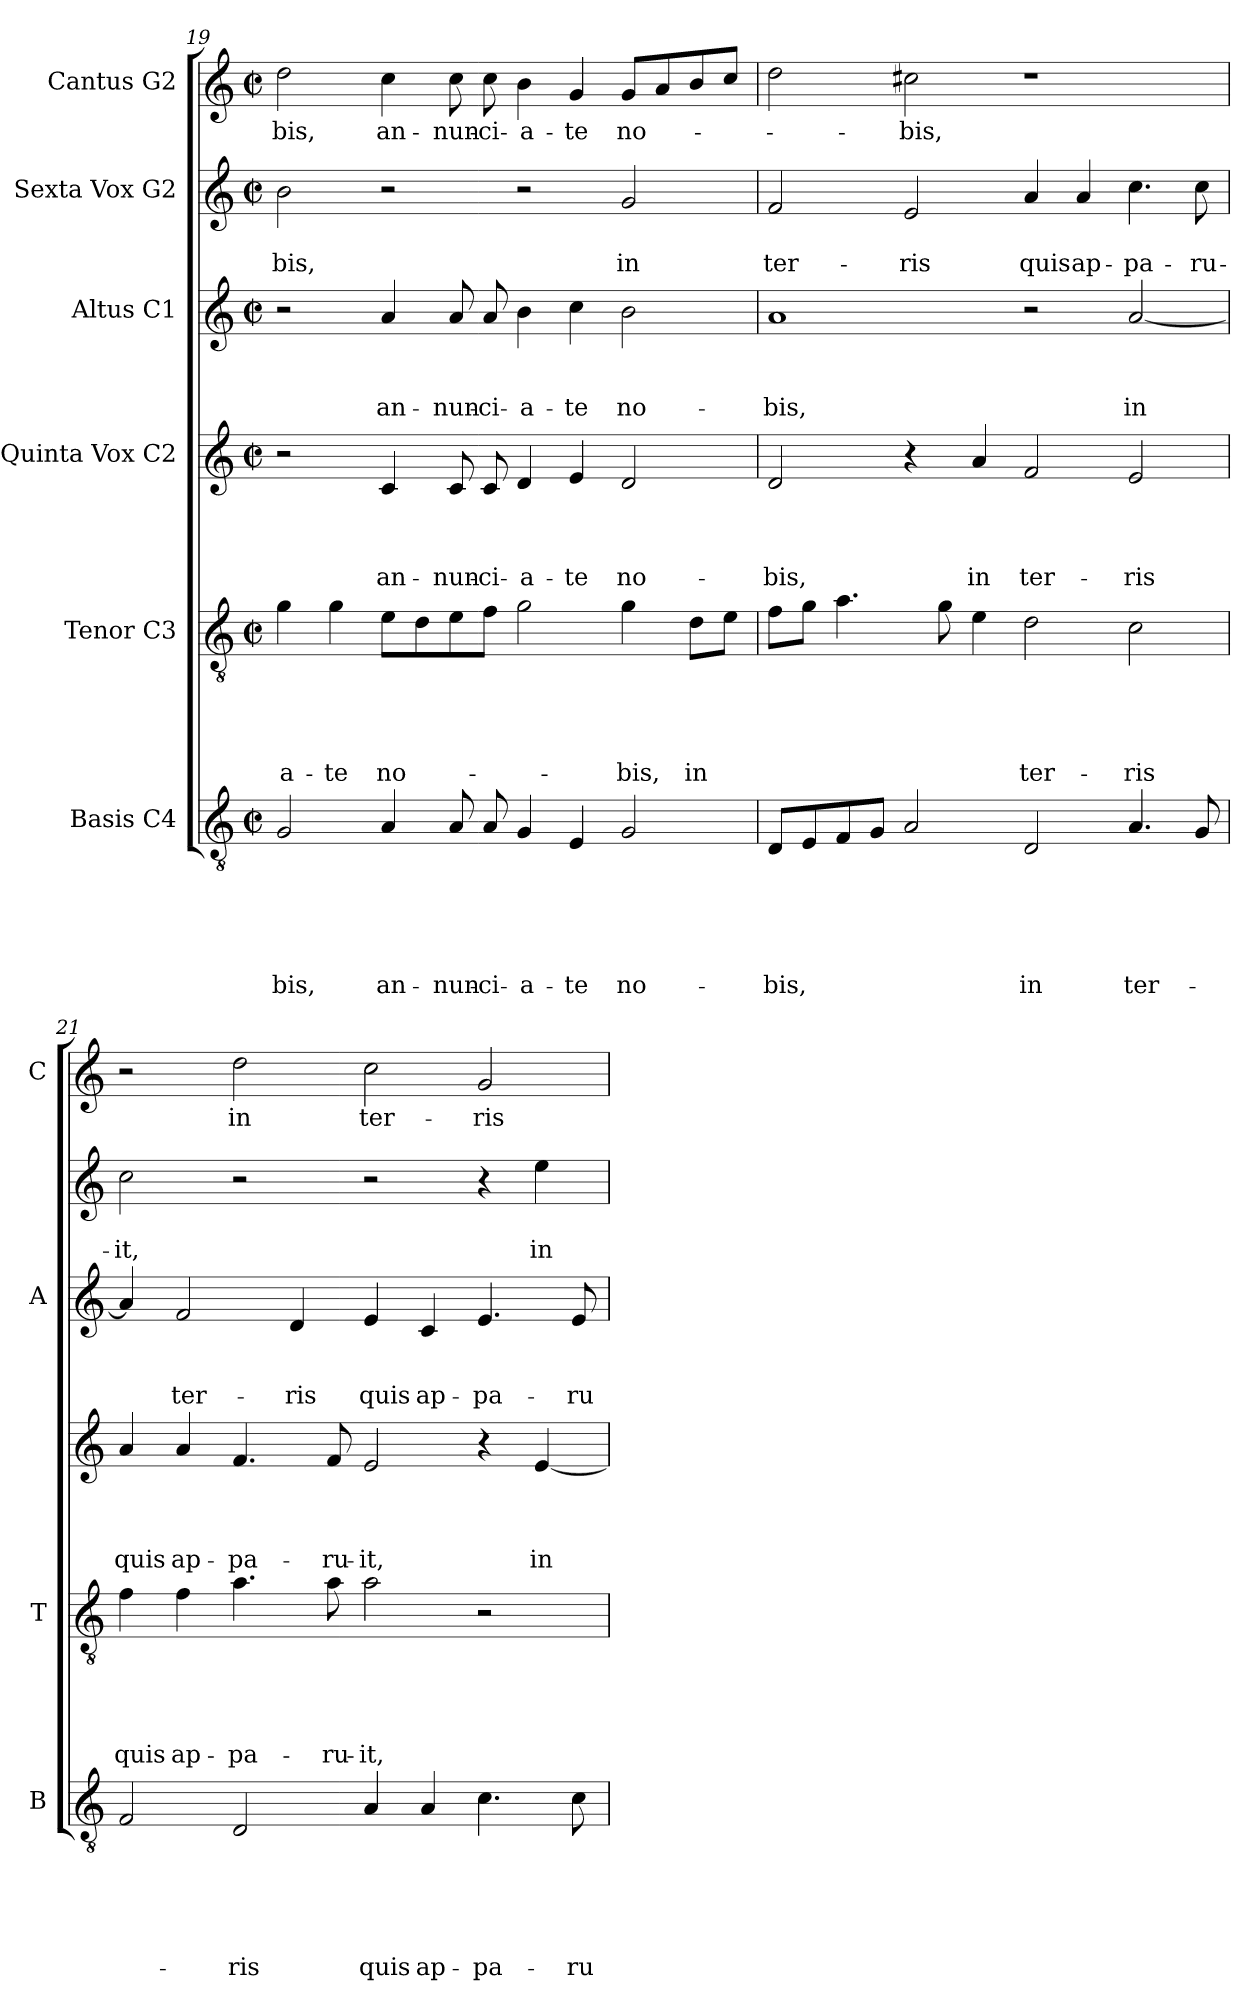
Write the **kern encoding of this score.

**kern	**text	**text	**text	**text	**text	**text	**kern	**text	**text	**text	**text	**text	**kern	**text	**text	**text	**text	**kern	**text	**text	**text	**kern	**text	**text	**kern	**text
*part6	*part6	*part6	*part6	*part6	*part6	*part6	*part5	*part5	*part5	*part5	*part5	*part5	*part4	*part4	*part4	*part4	*part4	*part3	*part3	*part3	*part3	*part2	*part2	*part2	*part1	*part1
*staff6	*staff6	*staff6	*staff6	*staff6	*staff6	*staff6	*staff5	*staff5	*staff5	*staff5	*staff5	*staff5	*staff4	*staff4	*staff4	*staff4	*staff4	*staff3	*staff3	*staff3	*staff3	*staff2	*staff2	*staff2	*staff1	*staff1
*I"Basis C4	*	*	*	*	*	*	*I"Tenor C3	*	*	*	*	*	*I"Quinta Vox C2	*	*	*	*	*I"Altus C1	*	*	*	*I"Sexta Vox G2	*	*	*I"Cantus G2	*
*I'B	*	*	*	*	*	*	*I'T	*	*	*	*	*	*	*	*	*	*	*I'A	*	*	*	*	*	*	*I'C	*
!!LO:PB:g=z
*clefGv2	*	*	*	*	*	*	*clefGv2	*	*	*	*	*	*clefG2	*	*	*	*	*clefG2	*	*	*	*clefG2	*	*	*clefG2	*
*k[]	*	*	*	*	*	*	*k[]	*	*	*	*	*	*k[]	*	*	*	*	*k[]	*	*	*	*k[]	*	*	*k[]	*
*C:	*	*	*	*	*	*	*C:	*	*	*	*	*	*C:	*	*	*	*	*C:	*	*	*	*C:	*	*	*C:	*
*M2/2	*	*	*	*	*	*	*M2/2	*	*	*	*	*	*M2/2	*	*	*	*	*M2/2	*	*	*	*M2/2	*	*	*M2/2	*
*met(c|)	*	*	*	*	*	*	*met(c|)	*	*	*	*	*	*met(c|)	*	*	*	*	*met(c|)	*	*	*	*met(c|)	*	*	*met(c|)	*
=19	=19	=19	=19	=19	=19	=19	=19	=19	=19	=19	=19	=19	=19	=19	=19	=19	=19	=19	=19	=19	=19	=19	=19	=19	=19	=19
!	!	!	!	!	!	!LO:LY:b	!	!	!	!	!	!LO:LY:b	!	!	!	!	!	!	!	!	!	!	!	!LO:LY:b	!	!LO:LY:b
2G/	.	.	.	.	.	-bis,	4g\	.	.	.	.	-a-	2r	.	.	.	.	2r	.	.	.	2b\	.	-bis,	2dd\	-bis,
!	!	!	!	!	!	!	!	!	!	!	!	!LO:LY:b	!	!	!	!	!	!	!	!	!	!	!	!	!	!
.	.	.	.	.	.	.	4g\	.	.	.	.	-te	.	.	.	.	.	.	.	.	.	.	.	.	.	.
!	!	!	!	!	!	!LO:LY:b	!	!	!	!	!	!LO:LY:b	!	!	!	!	!LO:LY:b	!	!	!	!LO:LY:b	!	!	!	!	!LO:LY:b
4A/	.	.	.	.	.	an-	8e\L	.	.	.	.	no-	4c/	.	.	.	an-	4a/	.	.	an-	2r	.	.	4cc\	an-
.	.	.	.	.	.	.	8d\	.	.	.	.	.	.	.	.	.	.	.	.	.	.	.	.	.	.	.
!	!	!	!	!	!	!LO:LY:b	!	!	!	!	!	!	!	!	!	!	!LO:LY:b	!	!	!	!LO:LY:b	!	!	!	!	!LO:LY:b
8A/	.	.	.	.	.	-nun-	8e\	.	.	.	.	.	8c/	.	.	.	-nun-	8a/	.	.	-nun-	.	.	.	8cc\	-nun-
!	!	!	!	!	!	!LO:LY:b	!	!	!	!	!	!	!	!	!	!	!LO:LY:b	!	!	!	!LO:LY:b	!	!	!	!	!LO:LY:b
8A/	.	.	.	.	.	-ci-	8f\J	.	.	.	.	.	8c/	.	.	.	-ci-	8a/	.	.	-ci-	.	.	.	8cc\	-ci-
!	!	!	!	!	!	!LO:LY:b	!	!	!	!	!	!	!	!	!	!	!LO:LY:b	!	!	!	!LO:LY:b	!	!	!	!	!LO:LY:b
4G/	.	.	.	.	.	-a-	2g\	.	.	.	.	.	4d/	.	.	.	-a-	4b\	.	.	-a-	2r	.	.	4b\	-a-
!	!	!	!	!	!	!LO:LY:b	!	!	!	!	!	!	!	!	!	!	!LO:LY:b	!	!	!	!LO:LY:b	!	!	!	!	!LO:LY:b
4E/	.	.	.	.	.	-te	.	.	.	.	.	.	4e/	.	.	.	-te	4cc\	.	.	-te	.	.	.	4g/	-te
!	!	!	!	!	!	!LO:LY:b	!	!	!	!	!	!LO:LY:b	!	!	!	!	!LO:LY:b	!	!	!	!LO:LY:b	!	!	!LO:LY:b	!	!LO:LY:b
2G/	.	.	.	.	.	no-	4g\	.	.	.	.	-bis,	2d/	.	.	.	no-	2b\	.	.	no-	2g/	.	in	8g/L	no-
.	.	.	.	.	.	.	.	.	.	.	.	.	.	.	.	.	.	.	.	.	.	.	.	.	8a/	.
!	!	!	!	!	!	!	!	!	!	!	!	!LO:LY:b	!	!	!	!	!	!	!	!	!	!	!	!	!	!
.	.	.	.	.	.	.	8d\L	.	.	.	.	in	.	.	.	.	.	.	.	.	.	.	.	.	8b/	.
.	.	.	.	.	.	.	8e\J	.	.	.	.	.	.	.	.	.	.	.	.	.	.	.	.	.	8cc/J	.
=20	=20	=20	=20	=20	=20	=20	=20	=20	=20	=20	=20	=20	=20	=20	=20	=20	=20	=20	=20	=20	=20	=20	=20	=20	=20	=20
!	!	!	!	!	!	!LO:LY:b	!	!	!	!	!	!	!	!	!	!	!LO:LY:b	!	!	!	!LO:LY:b	!	!	!LO:LY:b	!	!
8D/L	.	.	.	.	.	-bis,	8f\L	.	.	.	.	.	2d/	.	.	.	-bis,	1a	.	.	-bis,	2f/	.	ter-	2dd\	.
8E/	.	.	.	.	.	.	8g\J	.	.	.	.	.	.	.	.	.	.	.	.	.	.	.	.	.	.	.
8F/	.	.	.	.	.	.	4.a\	.	.	.	.	.	.	.	.	.	.	.	.	.	.	.	.	.	.	.
8G/J	.	.	.	.	.	.	.	.	.	.	.	.	.	.	.	.	.	.	.	.	.	.	.	.	.	.
!	!	!	!	!	!	!	!	!	!	!	!	!	!	!	!	!	!	!	!	!	!	!	!	!LO:LY:b	!	!LO:LY:b
2A/	.	.	.	.	.	.	.	.	.	.	.	.	4r	.	.	.	.	.	.	.	.	2e/	.	-ris	2cc#X\	-bis,
.	.	.	.	.	.	.	8g\	.	.	.	.	.	.	.	.	.	.	.	.	.	.	.	.	.	.	.
!	!	!	!	!	!	!	!	!	!	!	!	!	!	!	!	!	!LO:LY:b	!	!	!	!	!	!	!	!	!
.	.	.	.	.	.	.	4e\	.	.	.	.	.	4a/	.	.	.	in	.	.	.	.	.	.	.	.	.
!	!	!	!	!	!	!LO:LY:b	!	!	!	!	!	!LO:LY:b	!	!	!	!	!LO:LY:b	!	!	!	!	!	!	!LO:LY:b	!	!
2D/	.	.	.	.	.	in	2d\	.	.	.	.	ter-	2f/	.	.	.	ter-	2r	.	.	.	4a/	.	quis	1r	.
!	!	!	!	!	!	!	!	!	!	!	!	!	!	!	!	!	!	!	!	!	!	!	!	!LO:LY:b	!	!
.	.	.	.	.	.	.	.	.	.	.	.	.	.	.	.	.	.	.	.	.	.	4a/	.	ap-	.	.
!	!	!	!	!	!	!LO:LY:b	!	!	!	!	!	!LO:LY:b	!	!	!	!	!LO:LY:b	!	!	!	!LO:LY:b	!	!	!LO:LY:b	!	!
4.A/	.	.	.	.	.	ter-	2c\	.	.	.	.	-ris	2e/	.	.	.	-ris	[2a/	.	.	in	4.cc\	.	-pa-	.	.
!	!	!	!	!	!	!	!	!	!	!	!	!	!	!	!	!	!	!	!	!	!	!	!	!LO:LY:b	!	!
8G/	.	.	.	.	.	.	.	.	.	.	.	.	.	.	.	.	.	.	.	.	.	8cc\	.	-ru-	.	.
=21	=21	=21	=21	=21	=21	=21	=21	=21	=21	=21	=21	=21	=21	=21	=21	=21	=21	=21	=21	=21	=21	=21	=21	=21	=21	=21
!	!	!	!	!	!	!	!	!	!	!	!	!LO:LY:b	!	!	!	!	!LO:LY:b	!	!	!	!	!	!	!LO:LY:b	!	!
2F/	.	.	.	.	.	.	4f\	.	.	.	.	quis	4a/	.	.	.	quis	4a/]	.	.	.	2cc\	.	-it,	2r	.
!	!	!	!	!	!	!	!	!	!	!	!	!LO:LY:b	!	!	!	!	!LO:LY:b	!	!	!	!LO:LY:b	!	!	!	!	!
.	.	.	.	.	.	.	4f\	.	.	.	.	ap-	4a/	.	.	.	ap-	2f/	.	.	ter-	.	.	.	.	.
!	!	!	!	!	!	!LO:LY:b	!	!	!	!	!	!LO:LY:b	!	!	!	!	!LO:LY:b	!	!	!	!	!	!	!	!	!LO:LY:b
2D/	.	.	.	.	.	-ris	4.a\	.	.	.	.	-pa-	4.f/	.	.	.	-pa-	.	.	.	.	2r	.	.	2dd\	in
!	!	!	!	!	!	!	!	!	!	!	!	!	!	!	!	!	!	!	!	!	!LO:LY:b	!	!	!	!	!
.	.	.	.	.	.	.	.	.	.	.	.	.	.	.	.	.	.	4d/	.	.	-ris	.	.	.	.	.
!	!	!	!	!	!	!	!	!	!	!	!	!LO:LY:b	!	!	!	!	!LO:LY:b	!	!	!	!	!	!	!	!	!
.	.	.	.	.	.	.	8a\	.	.	.	.	-ru-	8f/	.	.	.	-ru-	.	.	.	.	.	.	.	.	.
!	!	!	!	!	!	!LO:LY:b	!	!	!	!	!	!LO:LY:b	!	!	!	!	!LO:LY:b	!	!	!	!LO:LY:b	!	!	!	!	!LO:LY:b
4A/	.	.	.	.	.	quis	2a\	.	.	.	.	-it,	2e/	.	.	.	-it,	4e/	.	.	quis	2r	.	.	2cc\	ter-
!	!	!	!	!	!	!LO:LY:b	!	!	!	!	!	!	!	!	!	!	!	!	!	!	!LO:LY:b	!	!	!	!	!
4A/	.	.	.	.	.	ap-	.	.	.	.	.	.	.	.	.	.	.	4c/	.	.	ap-	.	.	.	.	.
!	!	!	!	!	!	!LO:LY:b	!	!	!	!	!	!	!	!	!	!	!	!	!	!	!LO:LY:b	!	!	!	!	!LO:LY:b
4.c\	.	.	.	.	.	-pa-	2r	.	.	.	.	.	4r	.	.	.	.	4.e/	.	.	-pa-	4r	.	.	2g/	-ris
!	!	!	!	!	!	!	!	!	!	!	!	!	!	!	!	!	!LO:LY:b	!	!	!	!	!	!	!LO:LY:b	!	!
.	.	.	.	.	.	.	.	.	.	.	.	.	[4e/	.	.	.	in	.	.	.	.	4ee\	.	in	.	.
!	!	!	!	!	!	!LO:LY:b	!	!	!	!	!	!	!	!	!	!	!	!	!	!	!LO:LY:b	!	!	!	!	!
8c\	.	.	.	.	.	-ru-	.	.	.	.	.	.	.	.	.	.	.	8e/	.	.	-ru-	.	.	.	.	.
=	=	=	=	=	=	=	=	=	=	=	=	=	=	=	=	=	=	=	=	=	=	=	=	=	=	=
*-	*-	*-	*-	*-	*-	*-	*-	*-	*-	*-	*-	*-	*-	*-	*-	*-	*-	*-	*-	*-	*-	*-	*-	*-	*-	*-
